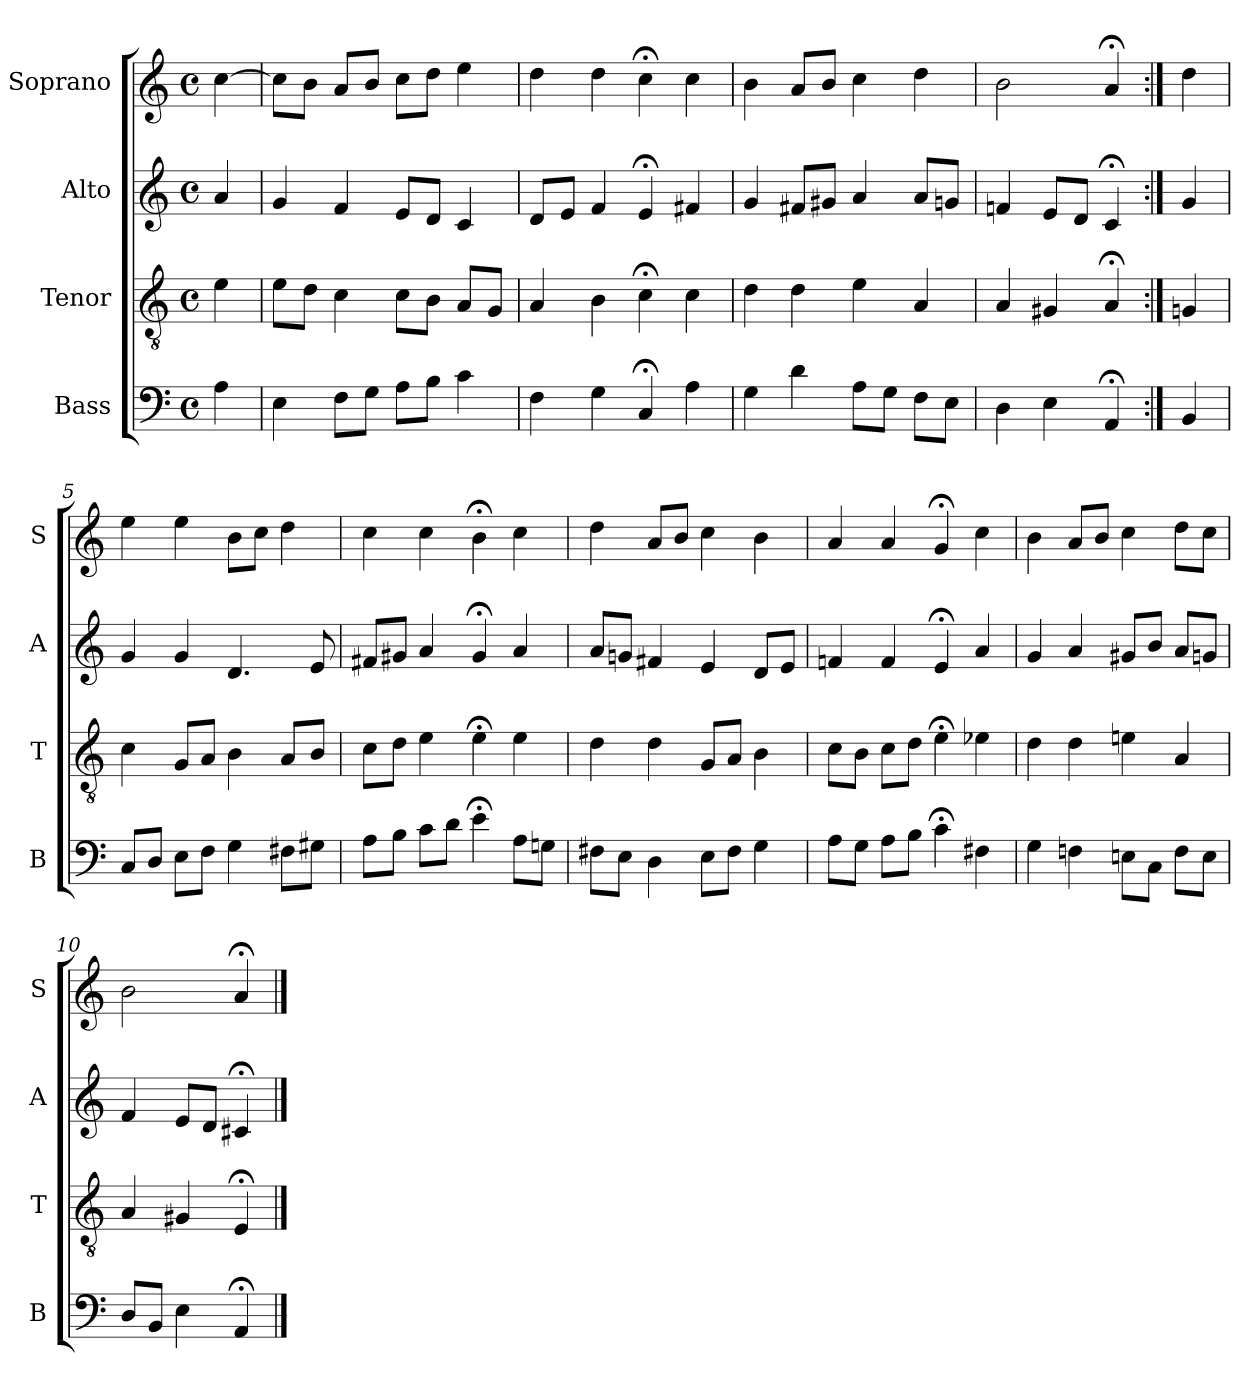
**kern	**kern	**kern	**kern
*part4	*part3	*part2	*part1
*staff4	*staff3	*staff2	*staff1
*I"Bass	*I"Tenor	*I"Alto	*I"Soprano
*I'B	*I'T	*I'A	*I'S
*clefF4	*clefGv2	*clefG2	*clefG2
*k[]	*k[]	*k[]	*k[]
*a:	*a:	*a:	*a:
*M4/4	*M4/4	*M4/4	*M4/4
*met(c)	*met(c)	*met(c)	*met(c)
*MM100	*MM100	*MM100	*MM100
=	=	=	=
4A	4e	4a	[4cc
=1	=1	=1	=1
4E	8eL	4g	8ccL]
.	8dJ	.	8bJ
8FL	4c	4f	8aL
8GJ	.	.	8bJ
8AL	8cL	8eL	8ccL
8BJ	8BJ	8dJ	8ddJ
4c	8AL	4c	4ee
.	8GJ	.	.
=2	=2	=2	=2
4F	4A	8dL	4dd
.	.	8eJ	.
4G	4B	4f	4dd
4C;<	4c;<	4e;<	4cc;<
4Ai	4ci	4f#Xi	4cci
=3	=3	=3	=3
4G	4d	4g	4b
4d	4d	8f#XL	8aL
.	.	8g#XJ	8bJ
8AL	4e	4a	4cc
8GJ	.	.	.
8FL	4A	8aL	4dd
8EJ	.	8gnJ	.
=4	=4	=4	=4
4D	4A	4fn	2b
4E	4G#X	8eL	.
.	.	8dJ	.
4AA;<	4A;<	4c;<	4a;<
=:|!	=:|!	=:|!	=:|!
4BB	4Gn	4g	4dd
=5	=5	=5	=5
8CL	4c	4g	4ee
8DJ	.	.	.
8EL	8GL	4g	4ee
8FJ	8AJ	.	.
4G	4B	4.d	8bL
.	.	.	8ccJ
8F#XL	8AL	.	4dd
8G#XJ	8BJ	8e	.
=6	=6	=6	=6
8AiL	8ciL	8f#XiL	4cci
8BJ	8dJ	8g#XJ	.
8cL	4e	4a	4cc
8dJ	.	.	.
4e;<	4e;<	4g#;<	4b;<
8AL	4e	4a	4cc
8GnJ	.	.	.
=7	=7	=7	=7
8F#XL	4d	8aL	4dd
8EJ	.	8gnJ	.
4D	4d	4f#X	8aL
.	.	.	8bJ
8EL	8GL	4e	4cc
8F#J	8AJ	.	.
4G	4B	8dL	4b
.	.	8eJ	.
=8	=8	=8	=8
8AL	8cL	4fn	4a
8GJ	8BJ	.	.
8AL	8cL	4f	4a
8BJ	8dJ	.	.
4c;<	4e;<	4e;<	4g;<
4F#X	4e-X	4a	4cc
=9	=9	=9	=9
4G	4d	4g	4b
4Fn	4d	4a	8aL
.	.	.	8bJ
8EnL	4en	8g#XL	4cc
8CJ	.	8bJ	.
8FL	4A	8aL	8ddL
8EJ	.	8gnJ	8ccJ
=10	=10	=10	=10
8DL	4A	4f	2b
8BBJ	.	.	.
4E	4G#X	8eL	.
.	.	8dJ	.
4AA;<	4E;<	4c#X;<	4a;<
==	==	==	==
*-	*-	*-	*-
